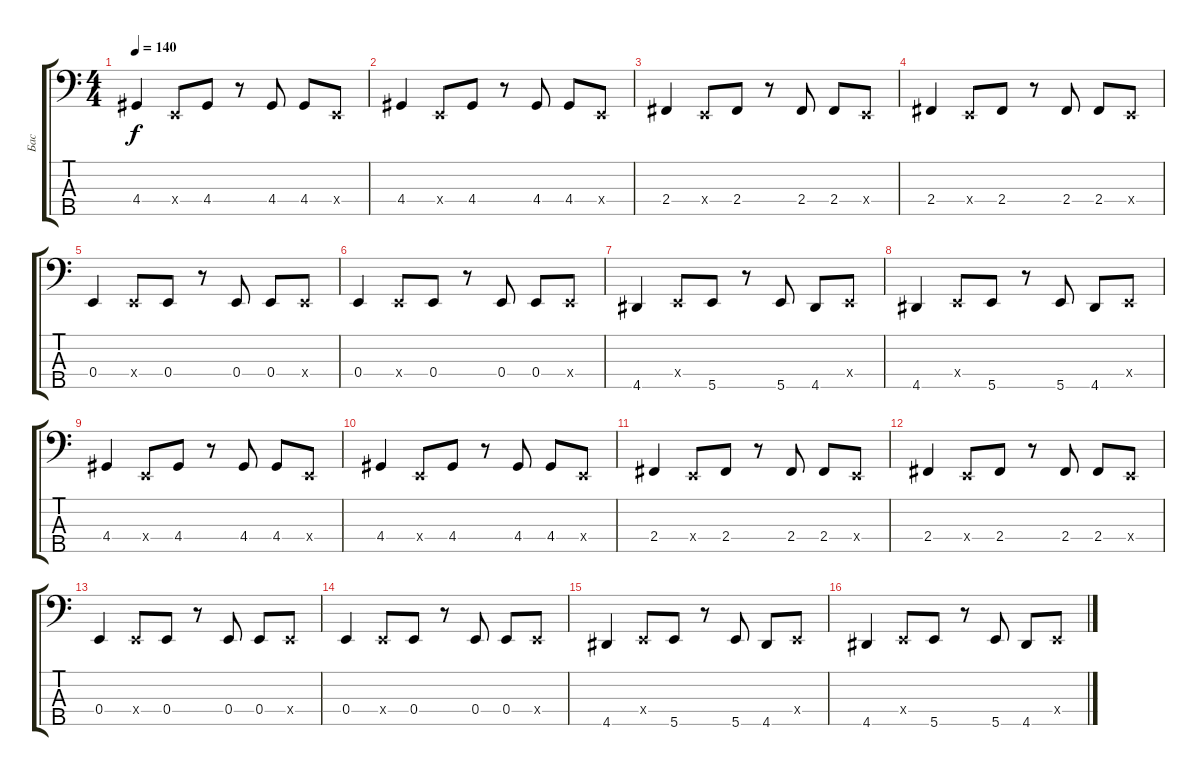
\track ("Бас" "Бас") {instrument electricbassfinger}
\staff {score tabs}
\tuning (G2 D2 A1 E1 B0) {hide}
\ts (4 4)
\tempo 140
\clef f4
\ks c
4.4.4{dy f} 0.4{x}.8 4.4.8 r.8 4.4.8 4.4.8 0.4{x}.8 |
4.4.4 0.4{x}.8 4.4.8 r.8 4.4.8 4.4.8 0.4{x}.8 |
2.4.4 0.4{x}.8 2.4.8 r.8 2.4.8 2.4.8 0.4{x}.8 |
2.4.4 0.4{x}.8 2.4.8 r.8 2.4.8 2.4.8 0.4{x}.8 |
0.4.4 0.4{x}.8 0.4.8 r.8 0.4.8 0.4.8 0.4{x}.8 |
0.4.4 0.4{x}.8 0.4.8 r.8 0.4.8 0.4.8 0.4{x}.8 |
4.5.4 0.4{x}.8 5.5.8 r.8 5.5.8 4.5.8 0.4{x}.8 |
4.5.4 0.4{x}.8 5.5.8 r.8 5.5.8 4.5.8 0.4{x}.8 |
4.4.4 0.4{x}.8 4.4.8 r.8 4.4.8 4.4.8 0.4{x}.8 |
4.4.4 0.4{x}.8 4.4.8 r.8 4.4.8 4.4.8 0.4{x}.8 |
2.4.4 0.4{x}.8 2.4.8 r.8 2.4.8 2.4.8 0.4{x}.8 |
2.4.4 0.4{x}.8 2.4.8 r.8 2.4.8 2.4.8 0.4{x}.8 |
0.4.4 0.4{x}.8 0.4.8 r.8 0.4.8 0.4.8 0.4{x}.8 |
0.4.4 0.4{x}.8 0.4.8 r.8 0.4.8 0.4.8 0.4{x}.8 |
4.5.4 0.4{x}.8 5.5.8 r.8 5.5.8 4.5.8 0.4{x}.8 |
4.5.4 0.4{x}.8 5.5.8 r.8 5.5.8 4.5.8 0.4{x}.8
